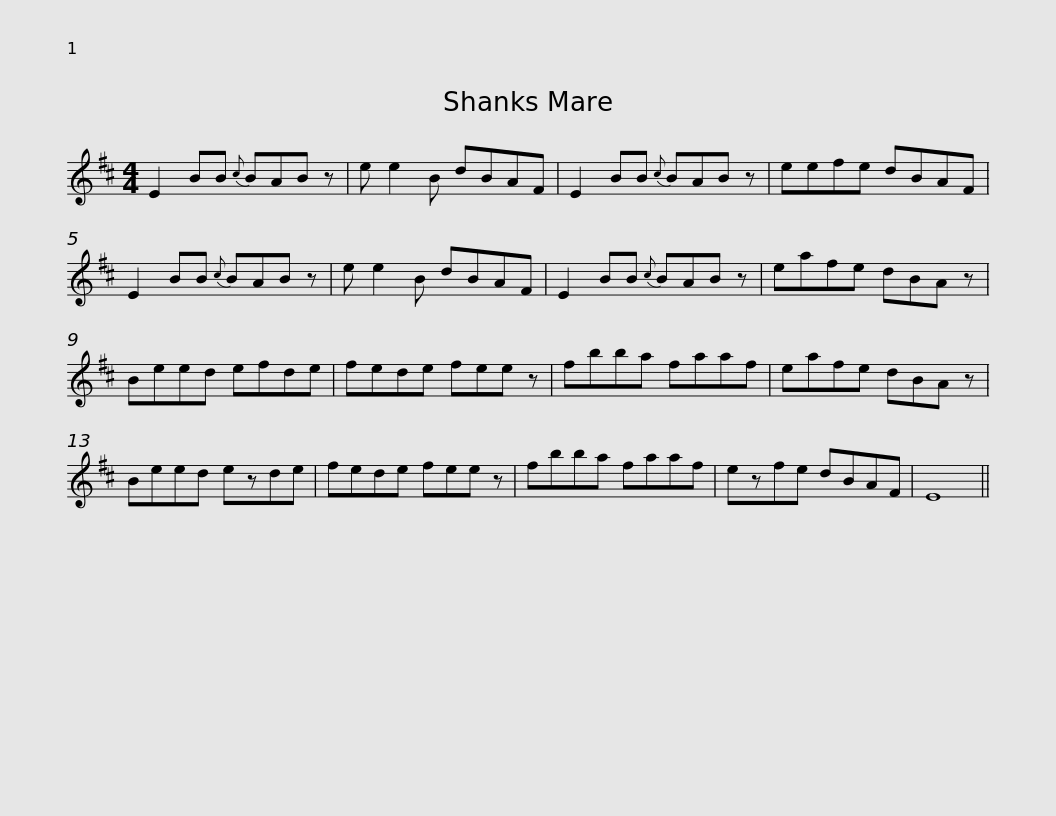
X:1
L:1/8
M:4/4
I:linebreak $
K:D
V:1 treble
V:1
 E2 BB{c} BAB z | e e2 B dBAF | E2 BB{c} BAB z | eefe dBAF | E2 BB{c} BAB z |$ %5
 e e2 B dBAF | E2 BB{c} BAB z | eafe dBA z | Beed efde | fede fee z |$ %10
 fbba faaf | eafe dBA z | Beed ezde | fede fee z | fbba faaf |$ %15
 ezfe dBAF | E8 || %17
